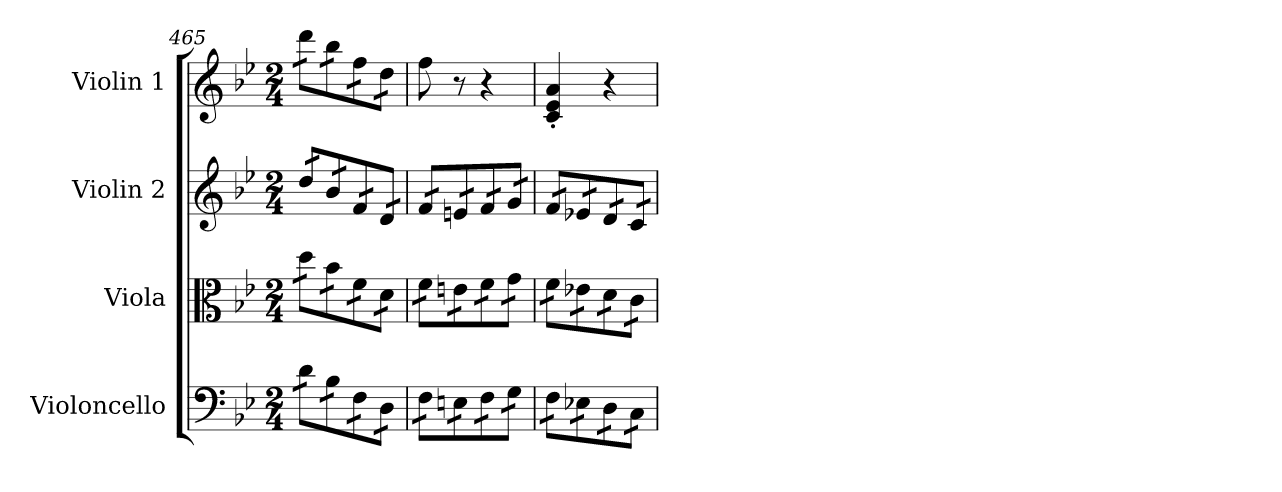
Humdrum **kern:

**kern	**kern	**kern	**kern
*part4	*part3	*part2	*part1
*staff4	*staff3	*staff2	*staff1
*I"Violoncello	*I"Viola	*I"Violin 2	*I"Violin 1
*I'Vc	*I'Vla	*I'Vln	*I'Vln
*clefF4	*clefC3	*clefG2	*clefG2
*k[b-e-]	*k[b-e-]	*k[b-e-]	*k[b-e-]
*M2/4	*M2/4	*M2/4	*M2/4
=465	=465	=465	=465
*tremolo	*	*	*
*	*tremolo	*	*
*	*	*tremolo	*
*	*	*	*tremolo
16d\LL	16dd\LL	16dd/LL	16ddd\LL
16d\	16dd\	16dd/	16ddd\
16B-\	16b-\	16b-/	16bb-\
16B-\	16b-\	16b-/	16bb-\
16F\	16f\	16f/	16ff\
16F\	16f\	16f/	16ff\
16D\	16d\	16d/	16dd\
16D\JJ	16d\JJ	16d/JJ	16dd\JJ
*	*	*	*Xtremolo
=466	=466	=466	=466
16F\LL	16f\LL	16f/LL	8ff\
16F\	16f\	16f/	.
16En\	16en\	16en/	8r
16En\	16en\	16en/	.
16F\	16f\	16f/	4r
16F\	16f\	16f/	.
16G\	16g\	16g/	.
16G\JJ	16g\JJ	16g/JJ	.
=467	=467	=467	=467
16F\LL	16f\LL	16f/LL	4c/' 4e-/' 4a/'
16F\	16f\	16f/	.
16E-X\	16e-X\	16e-X/	.
16E-X\	16e-X\	16e-X/	.
16D\	16d\	16d/	4r
16D\	16d\	16d/	.
16C\	16c\	16c/	.
16C\JJ	16c\JJ	16c/JJ	.
*	*	*Xtremolo	*
*	*Xtremolo	*	*
*Xtremolo	*	*	*
=	=	=	=
*-	*-	*-	*-
